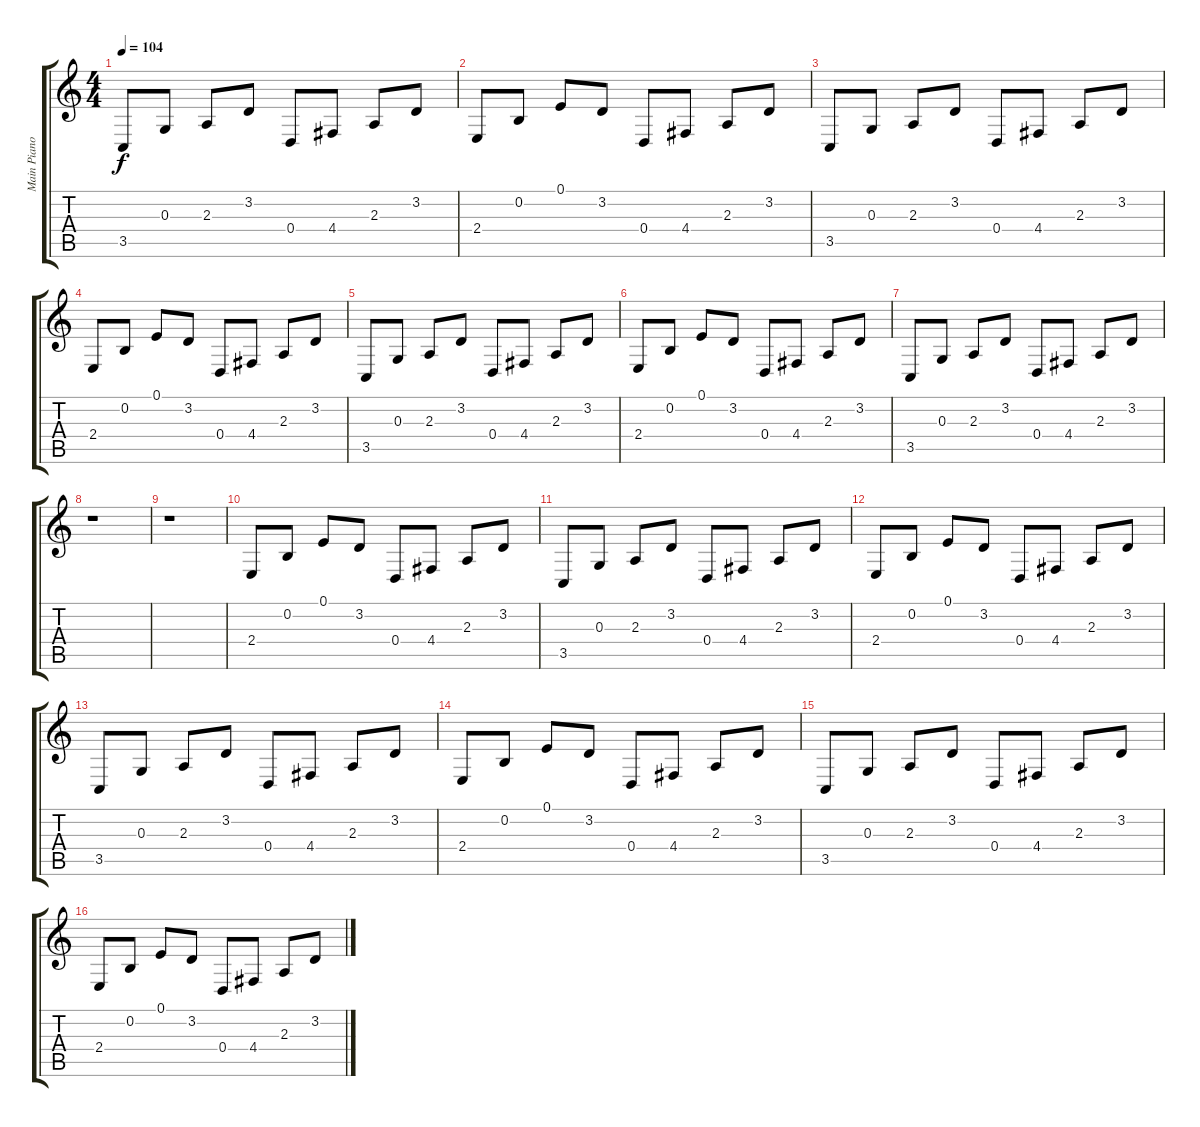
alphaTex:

\track ("Main Piano" "Main Piano") {instrument brightacousticpiano}
\staff {score tabs}
\tuning (E4 B3 G3 D3 A2 E2) {hide}
\ts (4 4)
\tempo 104
\clef g2
\ks c
3.5.8{dy f} 0.3.8 2.3.8 3.2.8 0.4.8 4.4.8 2.3.8 3.2.8 |
2.4.8 0.2.8 0.1.8 3.2.8 0.4.8 4.4.8 2.3.8 3.2.8 |
3.5.8 0.3.8 2.3.8 3.2.8 0.4.8 4.4.8 2.3.8 3.2.8 |
2.4.8 0.2.8 0.1.8 3.2.8 0.4.8 4.4.8 2.3.8 3.2.8 |
3.5.8 0.3.8 2.3.8 3.2.8 0.4.8 4.4.8 2.3.8 3.2.8 |
2.4.8 0.2.8 0.1.8 3.2.8 0.4.8 4.4.8 2.3.8 3.2.8 |
3.5.8 0.3.8 2.3.8 3.2.8 0.4.8 4.4.8 2.3.8 3.2.8 |
r.1 |
r.1 |
2.4.8 0.2.8 0.1.8 3.2.8 0.4.8 4.4.8 2.3.8 3.2.8 |
3.5.8 0.3.8 2.3.8 3.2.8 0.4.8 4.4.8 2.3.8 3.2.8 |
2.4.8 0.2.8 0.1.8 3.2.8 0.4.8 4.4.8 2.3.8 3.2.8 |
3.5.8 0.3.8 2.3.8 3.2.8 0.4.8 4.4.8 2.3.8 3.2.8 |
2.4.8 0.2.8 0.1.8 3.2.8 0.4.8 4.4.8 2.3.8 3.2.8 |
3.5.8 0.3.8 2.3.8 3.2.8 0.4.8 4.4.8 2.3.8 3.2.8 |
2.4.8 0.2.8 0.1.8 3.2.8 0.4.8 4.4.8 2.3.8 3.2.8
